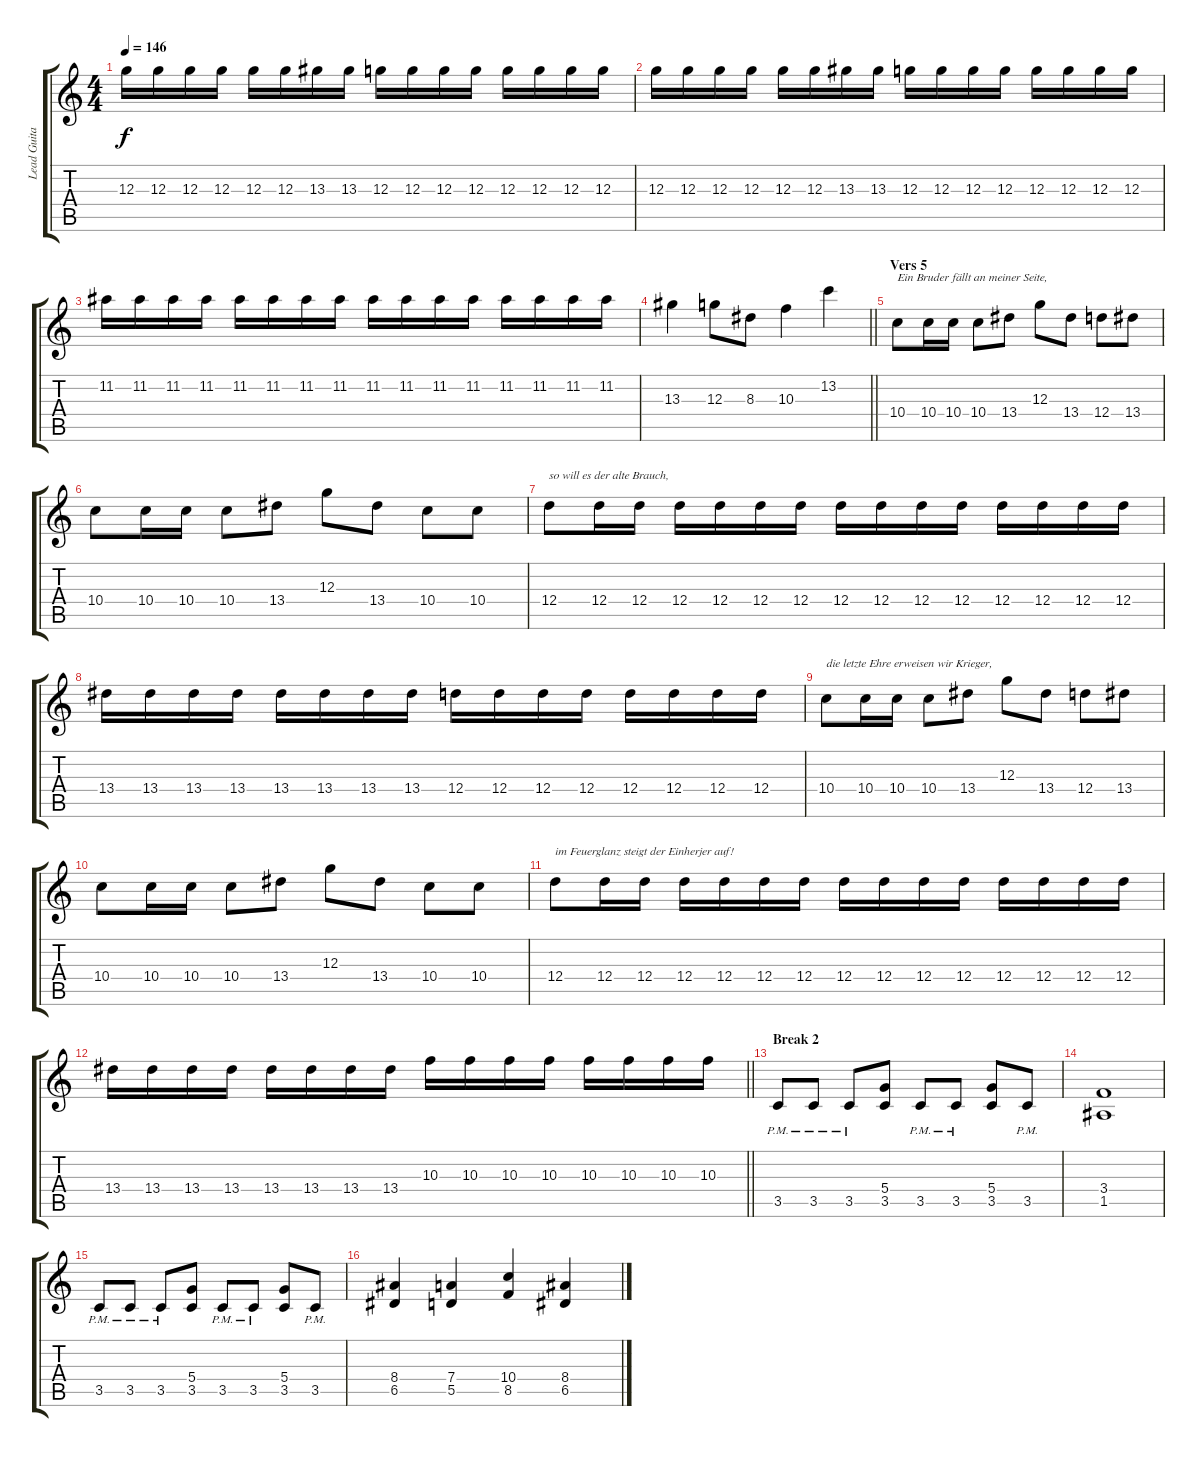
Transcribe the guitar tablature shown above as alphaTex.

\track ("Lead Guitar" "Lead Guita") {instrument distortionguitar}
\staff {score tabs}
\tuning (E4 B3 G3 D3 A2 E2) {hide}
\ts (4 4)
\tempo 146
\clef g2
\ks c
12.3.16{dy f} 12.3.16 12.3.16 12.3.16 12.3.16 12.3.16 13.3.16 13.3.16 12.3.16 12.3.16 12.3.16 12.3.16 12.3.16 12.3.16 12.3.16 12.3.16 |
12.3.16 12.3.16 12.3.16 12.3.16 12.3.16 12.3.16 13.3.16 13.3.16 12.3.16 12.3.16 12.3.16 12.3.16 12.3.16 12.3.16 12.3.16 12.3.16 |
11.2.16 11.2.16 11.2.16 11.2.16 11.2.16 11.2.16 11.2.16 11.2.16 11.2.16 11.2.16 11.2.16 11.2.16 11.2.16 11.2.16 11.2.16 11.2.16 |
\barLineRight lightlight
13.3.4 12.3.8 8.3.8 10.3.4 13.2.4 |
\section ("" "Vers 5")
10.4.8{txt "Ein Bruder fällt an meiner Seite,"} 10.4.16 10.4.16 10.4.8 13.4.8 12.3.8 13.4.8 12.4.8 13.4.8 |
10.4.8 10.4.16 10.4.16 10.4.8 13.4.8 12.3.8 13.4.8 10.4.8 10.4.8 |
12.4.8{txt "so will es der alte Brauch,"} 12.4.16 12.4.16 12.4.16 12.4.16 12.4.16 12.4.16 12.4.16 12.4.16 12.4.16 12.4.16 12.4.16 12.4.16 12.4.16 12.4.16 |
13.4.16 13.4.16 13.4.16 13.4.16 13.4.16 13.4.16 13.4.16 13.4.16 12.4.16 12.4.16 12.4.16 12.4.16 12.4.16 12.4.16 12.4.16 12.4.16 |
10.4.8{txt "die letzte Ehre erweisen wir Krieger,"} 10.4.16 10.4.16 10.4.8 13.4.8 12.3.8 13.4.8 12.4.8 13.4.8 |
10.4.8 10.4.16 10.4.16 10.4.8 13.4.8 12.3.8 13.4.8 10.4.8 10.4.8 |
12.4.8{txt "im Feuerglanz steigt der Einherjer auf!"} 12.4.16 12.4.16 12.4.16 12.4.16 12.4.16 12.4.16 12.4.16 12.4.16 12.4.16 12.4.16 12.4.16 12.4.16 12.4.16 12.4.16 |
\barLineRight lightlight
13.4.16 13.4.16 13.4.16 13.4.16 13.4.16 13.4.16 13.4.16 13.4.16 10.3.16 10.3.16 10.3.16 10.3.16 10.3.16 10.3.16 10.3.16 10.3.16 |
\section ("" "Break 2")
3.5{pm}.8 3.5{pm}.8 3.5{pm}.8 (5.4 3.5).8 3.5{pm}.8 3.5{pm}.8 (5.4 3.5).8 3.5{pm}.8 |
(3.4 1.5).1 |
3.5{pm}.8 3.5{pm}.8 3.5{pm}.8 (5.4 3.5).8 3.5{pm}.8 3.5{pm}.8 (5.4 3.5).8 3.5{pm}.8 |
(8.4 6.5).4 (7.4 5.5).4 (10.4 8.5).4 (8.4 6.5).4
